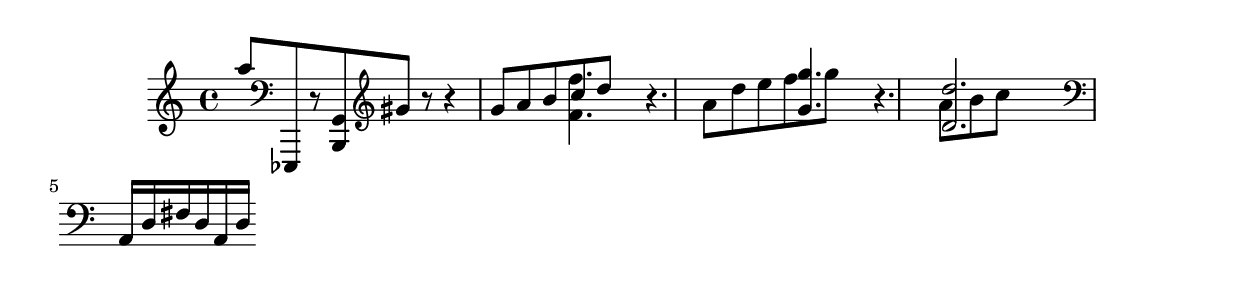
\header {
  texidoc = "Beam collisions from modern works"
  }

\layout {
  ragged-right = ##t
%  debug-beam-scoring = ##t
}

\version "2.19.21"

\new Staff
{
  % Stockhausen (without hemiolas)
  \relative {
    \stemUp
    a''8[ \clef bass es,,,,
	r8 <b' g'>
	\clef G
	gis''']
  }
  r8 r4 |

  % Ligeti 1st etude.
  \relative
  <<
    { g'8[ a b c d] } \\
    { s4. <f, f'>4. }
    >>
  r4.

  % Ligeti 1st etude.
  \relative
  <<
    {
      s4. <g' g'>4.
    } \\
    {
%      \override Beam.inspect-quants = #'(-4 . -3)
      a8[ d e f g]
    }
    >>
  r4.

  % Ligeti 1st etude.
  \relative
  <<
    { <d' d'>2. } \\
    { a'8[ b c] }
    >>

  % Schubert morgenlied.
  \clef bass
  \relative {
    a,16[ d fis d a d]
  }

}
